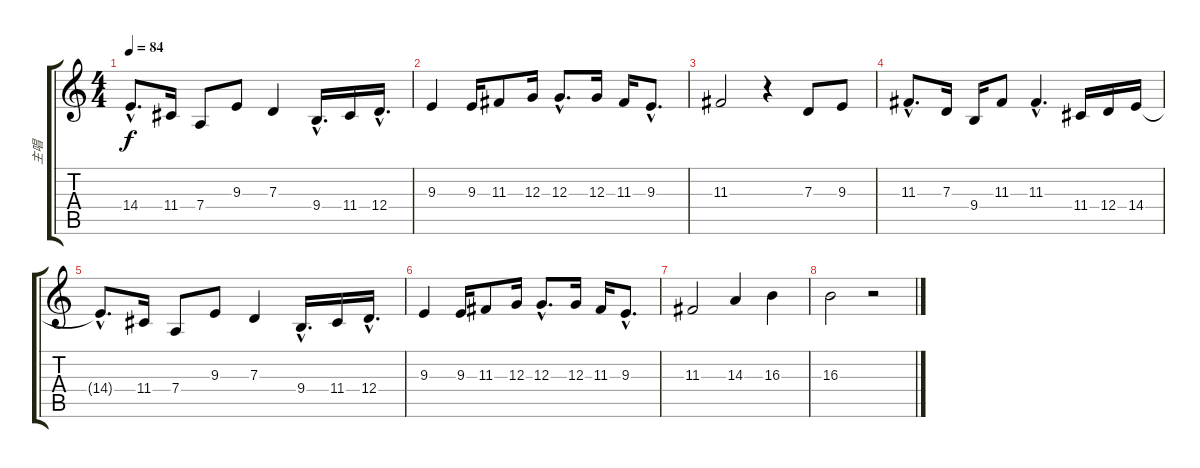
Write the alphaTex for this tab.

\track ("主唱" "主唱") {instrument fx8scifi}
\staff {score tabs}
\tuning (E4 B3 G3 D3 A2 E2) {hide}
\ts (4 4)
\tempo 84
\clef g2
\ks c
14.4{hac t}.8{d dy f} 11.4.16 7.4.8 9.3.8 7.3.4 9.4{hac}.16{d} 11.4.16 12.4{hac}.16{d} |
9.3.4 9.3.16 11.3.8 12.3.16 12.3{hac}.8{d} 12.3.16 11.3.16 9.3{hac}.8{d} |
11.3.2 r.4 7.3.8 9.3.8 |
11.3{hac}.8{d} 7.3.16 9.4.16 11.3.8 11.3{hac}.4{d} 11.4.16 12.4.16 14.4.16 |
14.4{hac t}.8{d} 11.4.16 7.4.8 9.3.8 7.3.4 9.4{hac}.16{d} 11.4.16 12.4{hac}.16{d} |
9.3.4 9.3.16 11.3.8 12.3.16 12.3{hac}.8{d} 12.3.16 11.3.16 9.3{hac}.8{d} |
11.3.2 14.3.4 16.3.4 |
16.3.2 r.2
